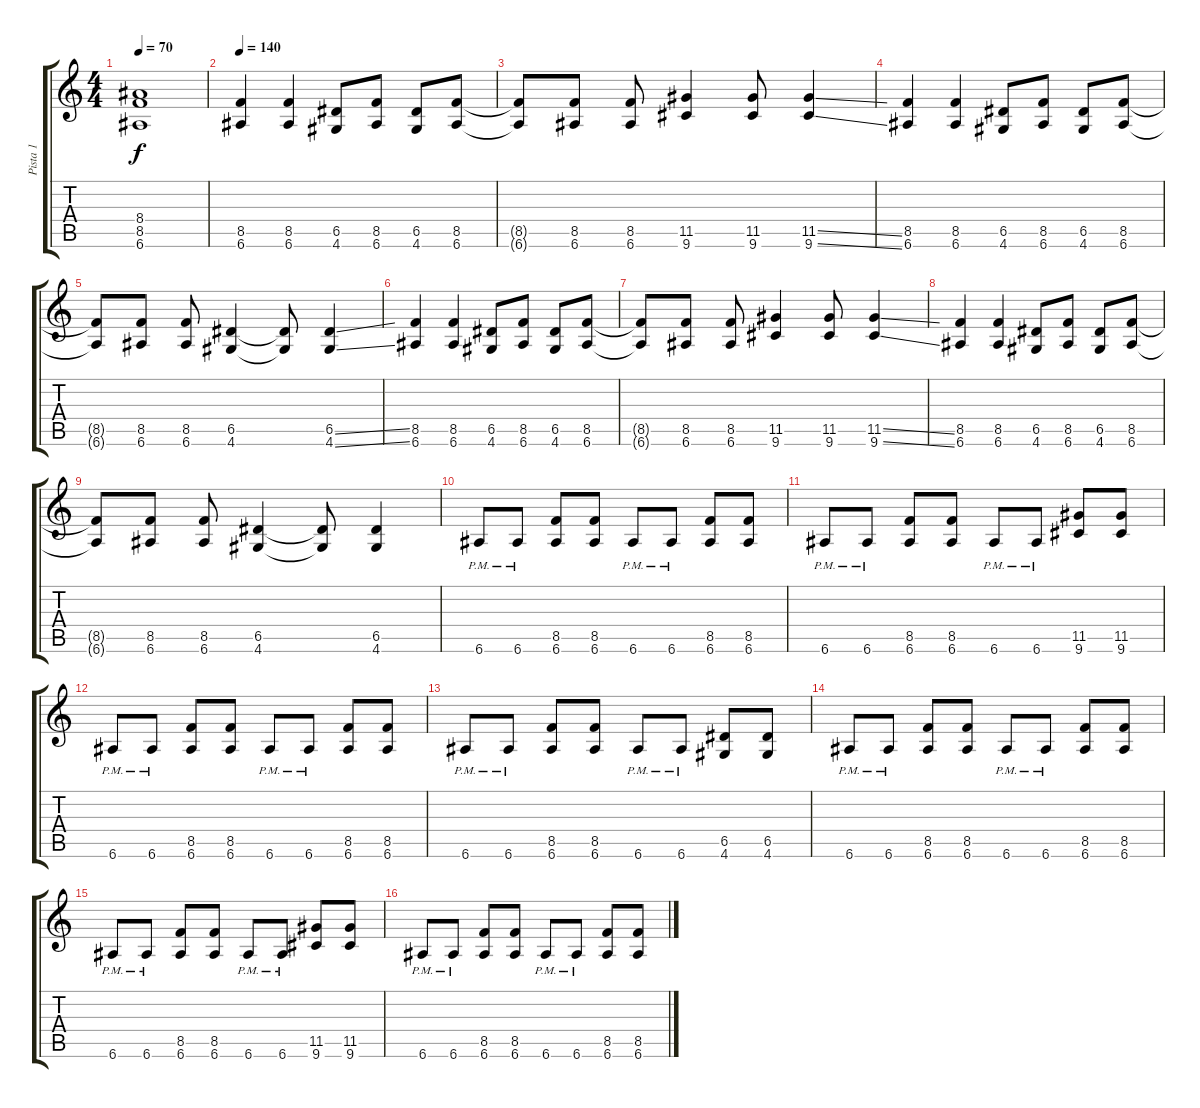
\track ("Pista 1" "Pista 1") {instrument distortionguitar}
\staff {score tabs}
\tuning (E4 B3 G3 D3 A2 E2) {hide}
\ts (4 4)
\tempo 70
\clef g2
\ks c
(8.4 8.5 6.6).1{dy f} |
\tempo 140
(8.5 6.6).4 (8.5 6.6).4 (6.5 4.6).8 (8.5 6.6).8 (6.5 4.6).8 (8.5 6.6).8 |
(8.5{t} 6.6{t}).8 (8.5 6.6).8 (8.5 6.6).8 (11.5 9.6).4 (11.5 9.6).8 (11.5{ss} 9.6{ss}).4 |
(8.5 6.6).4 (8.5 6.6).4 (6.5 4.6).8 (8.5 6.6).8 (6.5 4.6).8 (8.5 6.6).8 |
(8.5{t} 6.6{t}).8 (8.5 6.6).8 (8.5 6.6).8 (6.5 4.6).4 (6.5{t} 4.6{t}).8 (6.5{ss} 4.6{ss}).4 |
(8.5 6.6).4 (8.5 6.6).4 (6.5 4.6).8 (8.5 6.6).8 (6.5 4.6).8 (8.5 6.6).8 |
(8.5{t} 6.6{t}).8 (8.5 6.6).8 (8.5 6.6).8 (11.5 9.6).4 (11.5 9.6).8 (11.5{ss} 9.6{ss}).4 |
(8.5 6.6).4 (8.5 6.6).4 (6.5 4.6).8 (8.5 6.6).8 (6.5 4.6).8 (8.5 6.6).8 |
(8.5{t} 6.6{t}).8 (8.5 6.6).8 (8.5 6.6).8 (6.5 4.6).4 (6.5{t} 4.6{t}).8 (6.5 4.6).4 |
6.6{pm}.8 6.6{pm}.8 (8.5 6.6).8 (8.5 6.6).8 6.6{pm}.8 6.6{pm}.8 (8.5 6.6).8 (8.5 6.6).8 |
6.6{pm}.8 6.6{pm}.8 (8.5 6.6).8 (8.5 6.6).8 6.6{pm}.8 6.6{pm}.8 (11.5 9.6).8 (11.5 9.6).8 |
6.6{pm}.8 6.6{pm}.8 (8.5 6.6).8 (8.5 6.6).8 6.6{pm}.8 6.6{pm}.8 (8.5 6.6).8 (8.5 6.6).8 |
6.6{pm}.8 6.6{pm}.8 (8.5 6.6).8 (8.5 6.6).8 6.6{pm}.8 6.6{pm}.8 (6.5 4.6).8 (6.5 4.6).8 |
6.6{pm}.8 6.6{pm}.8 (8.5 6.6).8 (8.5 6.6).8 6.6{pm}.8 6.6{pm}.8 (8.5 6.6).8 (8.5 6.6).8 |
6.6{pm}.8 6.6{pm}.8 (8.5 6.6).8 (8.5 6.6).8 6.6{pm}.8 6.6{pm}.8 (11.5 9.6).8 (11.5 9.6).8 |
6.6{pm}.8 6.6{pm}.8 (8.5 6.6).8 (8.5 6.6).8 6.6{pm}.8 6.6{pm}.8 (8.5 6.6).8 (8.5 6.6).8
